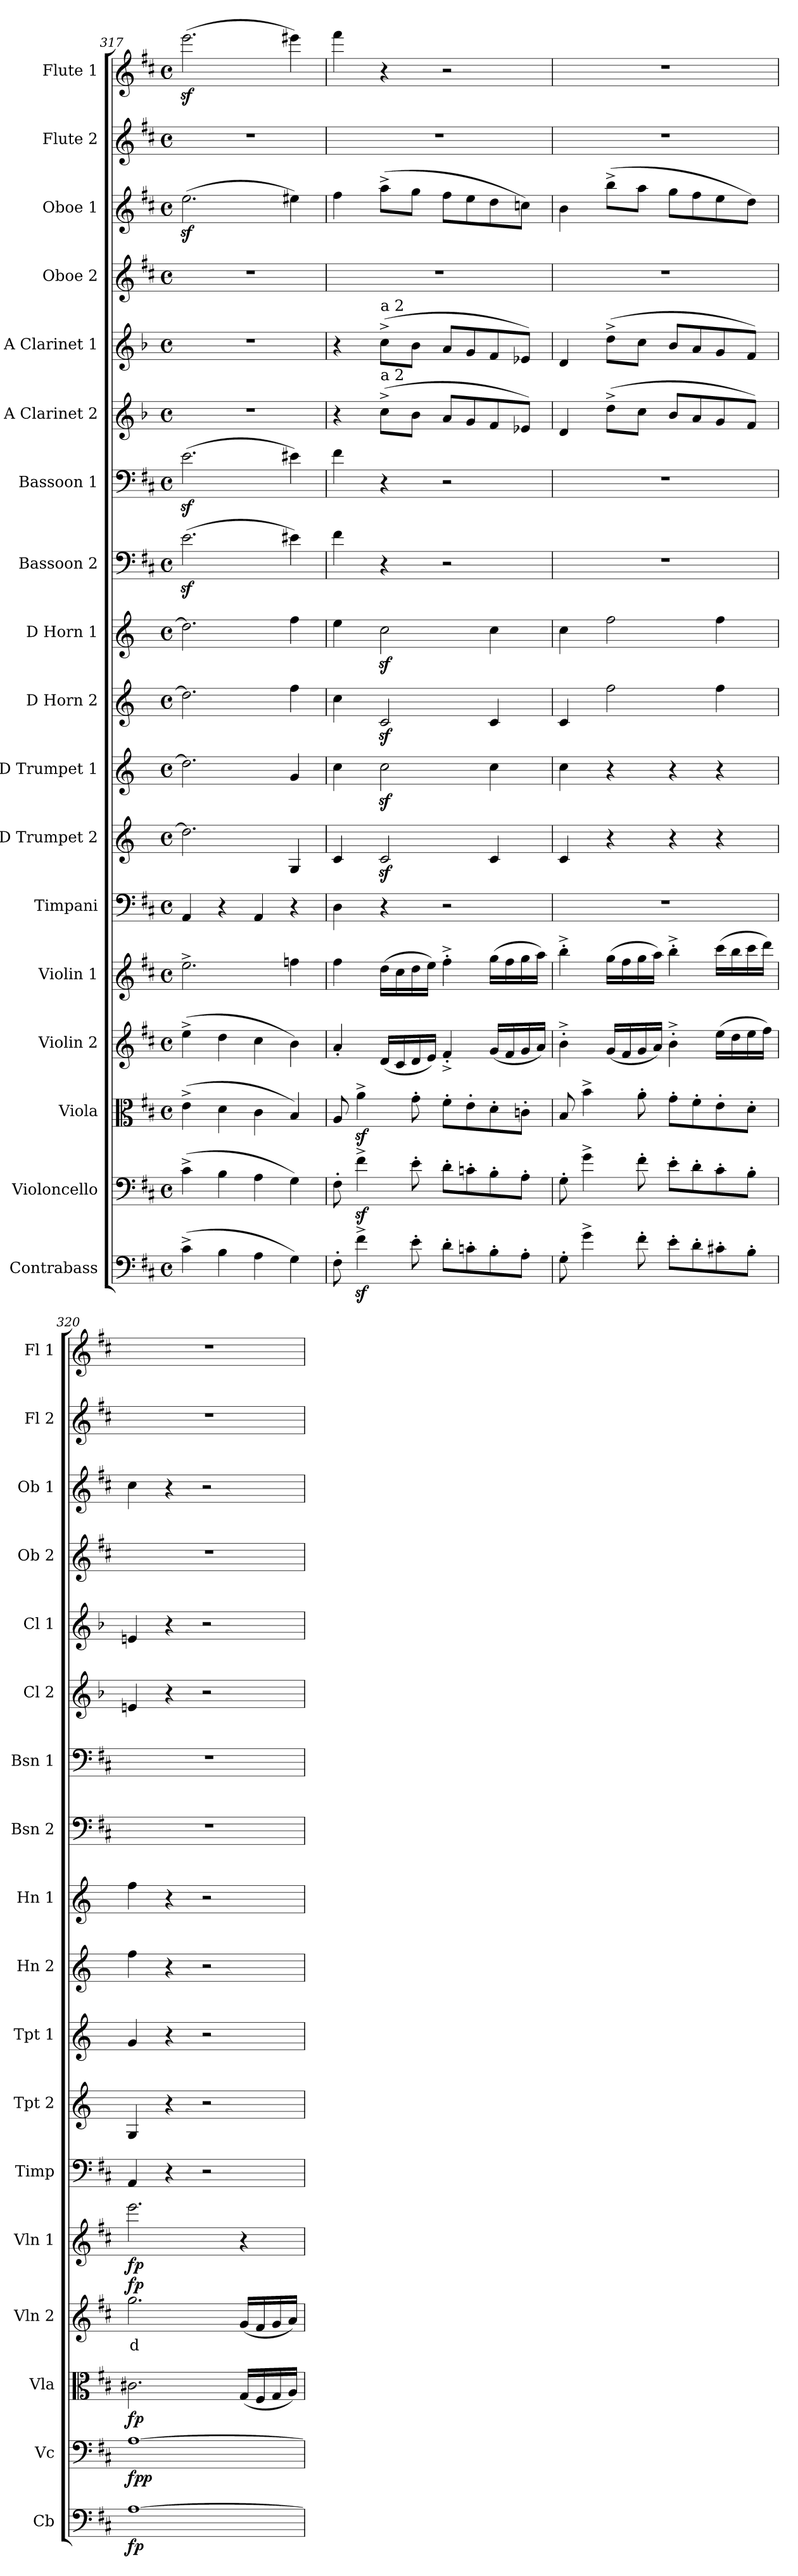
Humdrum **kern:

**kern	**dynam	**kern	**dynam	**kern	**dynam	**kern	**text	**dynam	**kern	**dynam	**kern	**kern	**kern	**kern	**kern	**kern	**kern	**kern	**kern	**kern	**kern	**kern	**kern
*part18	*part18	*part17	*part17	*part16	*part16	*part15	*part15	*part15	*part14	*part14	*part13	*part12	*part11	*part10	*part9	*part8	*part7	*part6	*part5	*part4	*part3	*part2	*part1
*staff18	*staff18	*staff17	*staff17	*staff16	*staff16	*staff15	*staff15	*staff15	*staff14	*staff14	*staff13	*staff12	*staff11	*staff10	*staff9	*staff8	*staff7	*staff6	*staff5	*staff4	*staff3	*staff2	*staff1
*I"Contrabass	*	*I"Violoncello	*	*I"Viola	*	*I"Violin 2	*	*	*I"Violin 1	*	*I"Timpani	*I"D Trumpet 2	*I"D Trumpet 1	*I"D Horn 2	*I"D Horn 1	*I"Bassoon 2	*I"Bassoon 1	*I"A Clarinet 2	*I"A Clarinet 1	*I"Oboe 2	*I"Oboe 1	*I"Flute 2	*I"Flute 1
*I'Cb	*	*I'Vc	*	*I'Vla	*	*I'Vln 2	*	*	*I'Vln 1	*	*I'Timp	*I'Tpt 2	*I'Tpt 1	*I'Hn 2	*I'Hn 1	*I'Bsn 2	*I'Bsn 1	*I'Cl 2	*I'Cl 1	*I'Ob 2	*I'Ob 1	*I'Fl 2	*I'Fl 1
*clefF4	*	*clefF4	*	*clefC3	*	*clefG2	*	*	*clefG2	*	*clefF4	*clefG2	*clefG2	*clefG2	*clefG2	*clefF4	*clefF4	*clefG2	*clefG2	*clefG2	*clefG2	*clefG2	*clefG2
*ITrd7c12	*	*	*	*	*	*	*	*	*	*	*	*ITrd-1c-2	*ITrd-1c-2	*ITrd6c10	*ITrd6c10	*	*	*ITrd2c3	*ITrd2c3	*	*	*	*
*k[f#c#]	*	*k[f#c#]	*	*k[f#c#]	*	*k[f#c#]	*	*	*k[f#c#]	*	*k[f#c#]	*k[f#c#]	*k[f#c#]	*k[f#c#]	*k[f#c#]	*k[f#c#]	*k[f#c#]	*k[f#c#]	*k[f#c#]	*k[f#c#]	*k[f#c#]	*k[f#c#]	*k[f#c#]
*M4/4	*	*M4/4	*	*M4/4	*	*M4/4	*	*	*M4/4	*	*M4/4	*M4/4	*M4/4	*M4/4	*M4/4	*M4/4	*M4/4	*M4/4	*M4/4	*M4/4	*M4/4	*M4/4	*M4/4
*met(c)	*	*met(c)	*	*met(c)	*	*met(c)	*	*	*met(c)	*	*met(c)	*met(c)	*met(c)	*met(c)	*met(c)	*met(c)	*met(c)	*met(c)	*met(c)	*met(c)	*met(c)	*met(c)	*met(c)
=317	=317	=317	=317	=317	=317	=317	=317	=317	=317	=317	=317	=317	=317	=317	=317	=317	=317	=317	=317	=317	=317	=317	=317
(4C#^\	.	(4c#^\	.	(4e^\	.	(4ee^\	.	.	2.ee^\	.	4AA/	2.ee\]	2.ee\]	2.e\]	2.e\]	(2.ez<\	(2.ez<\	1r	1r	1r	(2.eez<\	1r	(2.eeez<\
4BB\	.	4B\	.	4d\	.	4dd\	.	.	.	.	4r	.	.	.	.	.	.	.	.	.	.	.	.
4AA\	.	4A\	.	4c#\	.	4cc#\	.	.	.	.	4AA/	.	.	.	.	.	.	.	.	.	.	.	.
4GG\)	.	4G\)	.	4B/)	.	4b\)	.	.	4ffn\	.	4r	4A/	4a/	4g\	4g\	4e#X\)	4e#X\)	.	.	.	4ee#X\)	.	4eee#X\)
=318	=318	=318	=318	=318	=318	=318	=318	=318	=318	=318	=318	=318	=318	=318	=318	=318	=318	=318	=318	=318	=318	=318	=318
8FF#'\	.	8F#'\	.	8A/	.	4a'/	.	.	4ff#\	.	4D\	4d/	4dd\	4d\	4f#\	4f#\	4f#\	4r	4r	1r	4ff#\	1r	4fff#\
4F#z<^\	.	4f#z<^\	.	4az<^\	.	.	.	.	.	.	.	.	.	.	.	.	.	.	.	.	.	.	.
!	!	!	!	!	!	!	!	!	!	!	!	!	!	!	!	!	!	!	!LO:TX:a:t=a 2	!	!	!	!
!	!	!	!	!	!	!	!	!	!	!	!	!	!	!	!	!	!	!LO:TX:a:t=a 2	!	!	!	!	!
.	.	.	.	.	.	(16d/LL	.	.	(16dd\LL	.	4r	2dz</	2ddz<\	2Dz</	2dz<\	4r	4r	(8a^\L	(8a^\L	.	(8aa^\L	.	4r
.	.	.	.	.	.	16c#/	.	.	16cc#\	.	.	.	.	.	.	.	.	.	.	.	.	.	.
8E'\	.	8e'\	.	8g'\	.	16d/	.	.	16dd\	.	.	.	.	.	.	.	.	8g\J	8g\J	.	8gg\J	.	.
.	.	.	.	.	.	16e/JJ)	.	.	16ee\JJ)	.	.	.	.	.	.	.	.	.	.	.	.	.	.
8D'\L	.	8d'\L	.	8f#'\L	.	4f#'^/	.	.	4ff#'^\	.	2r	.	.	.	.	2r	2r	8f#/L	8f#/L	.	8ff#\L	.	2r
8Cn'\	.	8cn'\	.	8e'\	.	.	.	.	.	.	.	.	.	.	.	.	.	8e/	8e/	.	8ee\	.	.
8BB'\	.	8B'\	.	8d'\	.	(16g/LL	.	.	(16gg\LL	.	.	4d/	4dd\	4D/	4d\	.	.	8d/	8d/	.	8dd\	.	.
.	.	.	.	.	.	16f#/	.	.	16ff#\	.	.	.	.	.	.	.	.	.	.	.	.	.	.
8AA'\J	.	8A'\J	.	8cn'\J	.	16g/	.	.	16gg\	.	.	.	.	.	.	.	.	8cn/J)	8cn/J)	.	8ccn\J)	.	.
.	.	.	.	.	.	16a/JJ)	.	.	16aa\JJ)	.	.	.	.	.	.	.	.	.	.	.	.	.	.
=319	=319	=319	=319	=319	=319	=319	=319	=319	=319	=319	=319	=319	=319	=319	=319	=319	=319	=319	=319	=319	=319	=319	=319
8GG'\	.	8G'\	.	8B/	.	4b'^\	.	.	4bb'^\	.	1r	4d/	4dd\	4D/	4d\	1r	1r	4B/	4B/	1r	4b\	1r	1r
4G^\	.	4g^\	.	4b^\	.	.	.	.	.	.	.	.	.	.	.	.	.	.	.	.	.	.	.
.	.	.	.	.	.	(16g/LL	.	.	(16gg\LL	.	.	4r	4r	2g\	2g\	.	.	(8b^\L	(8b^\L	.	(8bb^\L	.	.
.	.	.	.	.	.	16f#/	.	.	16ff#\	.	.	.	.	.	.	.	.	.	.	.	.	.	.
8F#'\	.	8f#'\	.	8a'\	.	16g/	.	.	16gg\	.	.	.	.	.	.	.	.	8a\J	8a\J	.	8aa\J	.	.
.	.	.	.	.	.	16a/JJ)	.	.	16aa\JJ)	.	.	.	.	.	.	.	.	.	.	.	.	.	.
8E'\L	.	8e'\L	.	8g'\L	.	4b'^\	.	.	4bb'^\	.	.	4r	4r	.	.	.	.	8g/L	8g/L	.	8gg\L	.	.
8D'\	.	8d'\	.	8f#'\	.	.	.	.	.	.	.	.	.	.	.	.	.	8f#/	8f#/	.	8ff#\	.	.
8C#X'\	.	8c#'\	.	8e'\	.	(16ee\LL	.	.	(16ccc#\LL	.	.	4r	4r	4g\	4g\	.	.	8e/	8e/	.	8ee\	.	.
.	.	.	.	.	.	16dd\	.	.	16bb\	.	.	.	.	.	.	.	.	.	.	.	.	.	.
8BB'\J	.	8B'\J	.	8d'\J	.	16ee\	.	.	16ccc#\	.	.	.	.	.	.	.	.	8d/J)	8d/J)	.	8dd\J)	.	.
.	.	.	.	.	.	16ff#\JJ)	.	.	16ddd\JJ)	.	.	.	.	.	.	.	.	.	.	.	.	.	.
=320	=320	=320	=320	=320	=320	=320	=320	=320	=320	=320	=320	=320	=320	=320	=320	=320	=320	=320	=320	=320	=320	=320	=320
!	!LO:DY:b	!	!LO:DY:b	!	!	!	!LO:LY:b:color=#FF0000	!	!	!	!	!	!	!	!	!	!	!	!	!	!	!	!
!	!	!	!LO:DY:n=1:b	!	!LO:DY:b	!	!	!LO:DY:b	!	!LO:DY:b	!	!	!	!	!	!	!	!	!	!	!	!	!
[1AA	fp	[1A	fp p	2.c#X\	fp	2.gg\	d	fp	2.eee\	fp	4AA/	4A/	4a/	4g\	4g\	1r	1r	4c#X/	4c#X/	1r	4cc#\	1r	1r
.	.	.	.	.	.	.	.	.	.	.	4r	4r	4r	4r	4r	.	.	4r	4r	.	4r	.	.
.	.	.	.	.	.	.	.	.	.	.	2r	2r	2r	2r	2r	.	.	2r	2r	.	2r	.	.
.	.	.	.	(16G/LL	.	(16g/LL	.	.	4r	.	.	.	.	.	.	.	.	.	.	.	.	.	.
.	.	.	.	16F#/	.	16f#/	.	.	.	.	.	.	.	.	.	.	.	.	.	.	.	.	.
.	.	.	.	16G/	.	16g/	.	.	.	.	.	.	.	.	.	.	.	.	.	.	.	.	.
.	.	.	.	16A/JJ)	.	16a/JJ)	.	.	.	.	.	.	.	.	.	.	.	.	.	.	.	.	.
=	=	=	=	=	=	=	=	=	=	=	=	=	=	=	=	=	=	=	=	=	=	=	=
*-	*-	*-	*-	*-	*-	*-	*-	*-	*-	*-	*-	*-	*-	*-	*-	*-	*-	*-	*-	*-	*-	*-	*-
